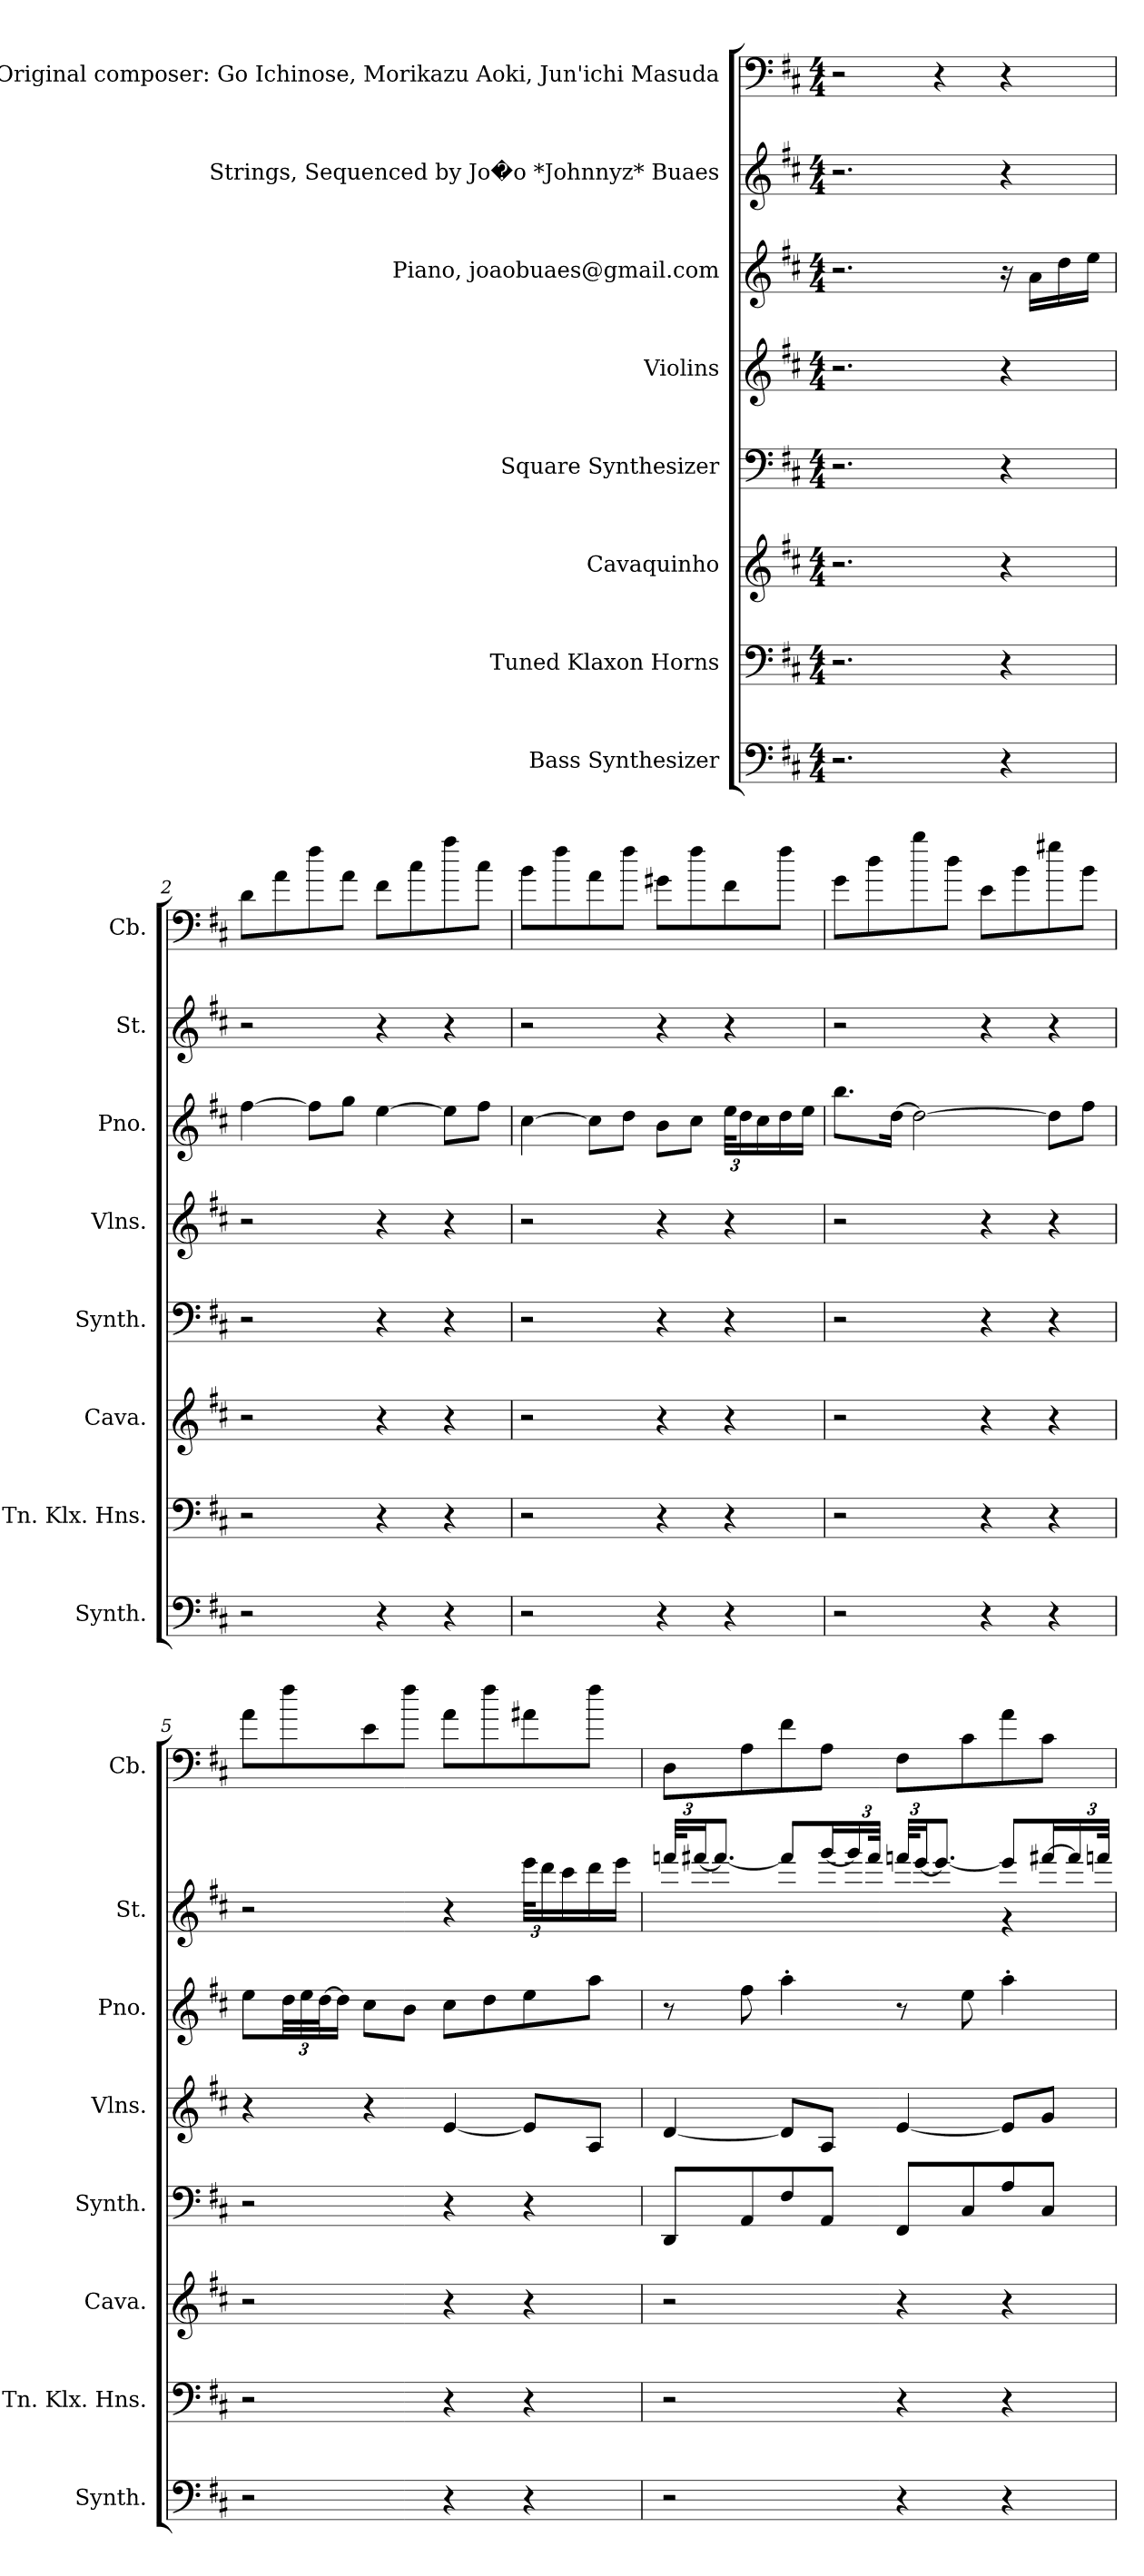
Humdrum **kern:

**kern	**kern	**kern	**kern	**kern	**kern	**kern	**kern
*part8	*part7	*part6	*part5	*part4	*part3	*part2	*part1
*staff8	*staff7	*staff6	*staff5	*staff4	*staff3	*staff2	*staff1
*I"Bass Synthesizer	*I"Tuned Klaxon Horns	*I"Cavaquinho	*I"Square Synthesizer	*I"Violins	*I"Piano, joaobuaes@gmail.com	*I"Strings, Sequenced by Jo�o *Johnnyz* Buaes	*I"Contrabass, Original composer: Go Ichinose, Morikazu Aoki, Jun'ichi Masuda
*I'Synth.	*I'Tn. Klx. Hns.	*I'Cava.	*I'Synth.	*I'Vlns.	*I'Pno.	*I'St.	*I'Cb.
*clefF4	*clefF4	*clefG2	*clefF4	*clefG2	*clefG2	*clefG2	*clefF4
*	*	*	*	*	*	*	*ITrd7c12
*k[f#c#]	*k[f#c#]	*k[f#c#]	*k[f#c#]	*k[f#c#]	*k[f#c#]	*k[f#c#]	*k[f#c#]
*M4/4	*M4/4	*M4/4	*M4/4	*M4/4	*M4/4	*M4/4	*M4/4
*MM84	*MM84	*MM84	*MM84	*MM84	*MM84	*MM84	*MM84
=1	=1	=1	=1	=1	=1	=1	=1
2.r	2.r	2.r	2.r	2.r	2.r	2.r	2r
.	.	.	.	.	.	.	4r
4r	4r	4r	4r	4r	16r	4r	4r
.	.	.	.	.	16a\LL	.	.
.	.	.	.	.	16dd\	.	.
.	.	.	.	.	16ee\JJ	.	.
!!LO:PB:g=z
=2	=2	=2	=2	=2	=2	=2	=2
2r	2r	2r	2r	2r	[4ff#\	2r	8D\L
.	.	.	.	.	.	.	8A\
.	.	.	.	.	8ff#\L]	.	8f#\
.	.	.	.	.	8gg\J	.	8A\J
4r	4r	4r	4r	4r	[4ee\	4r	8F#\L
.	.	.	.	.	.	.	8c#\
4r	4r	4r	4r	4r	8ee\L]	4r	8a\
.	.	.	.	.	8ff#\J	.	8c#\J
=3	=3	=3	=3	=3	=3	=3	=3
2r	2r	2r	2r	2r	[4cc#\	2r	8B\L
.	.	.	.	.	.	.	8f#\
.	.	.	.	.	8cc#\L]	.	8A\
.	.	.	.	.	8dd\J	.	8f#\J
4r	4r	4r	4r	4r	8b\L	4r	8G#X\L
.	.	.	.	.	8cc#\J	.	8f#\
*	*	*	*	*	*Xbrackettup	*	*
4r	4r	4r	4r	4r	48ee\KLL	4r	8F#\
.	.	.	.	.	24dd\	.	.
.	.	.	.	.	16cc#\	.	.
.	.	.	.	.	16dd\	.	8f#\J
.	.	.	.	.	16ee\JJ	.	.
=4	=4	=4	=4	=4	=4	=4	=4
2r	2r	2r	2r	2r	8.bb\L	2r	8G\L
.	.	.	.	.	.	.	8d\
.	.	.	.	.	[16dd\Jk	.	.
.	.	.	.	.	2dd\_	.	8b\
.	.	.	.	.	.	.	8d\J
4r	4r	4r	4r	4r	.	4r	8E\L
.	.	.	.	.	.	.	8B\
4r	4r	4r	4r	4r	8dd\L]	4r	8g#X\
.	.	.	.	.	8ff#\J	.	8B\J
!!LO:PB:g=z
=5	=5	=5	=5	=5	=5	=5	=5
2r	2r	2r	2r	4r	8ee\L	2r	8A\L
.	.	.	.	.	48dd\LL	.	8f#\
.	.	.	.	.	48ee\	.	.
.	.	.	.	.	[48dd\J	.	.
.	.	.	.	.	16dd\JJ]	.	.
.	.	.	.	4r	8cc#\L	.	8E\
.	.	.	.	.	8b\J	.	8f#\J
4r	4r	4r	4r	[4e/	8cc#\L	4r	8A\L
.	.	.	.	.	8dd\	.	8f#\
*	*	*	*	*	*	*Xbrackettup	*
4r	4r	4r	4r	8e/L]	8ee\	48eee\KLL	8A#X\
.	.	.	.	.	.	24ddd\	.
.	.	.	.	.	.	16ccc#\	.
.	.	.	.	8A/J	8aa\J	16ddd\	8f#\J
.	.	.	.	.	.	16eee\JJ	.
!!LO:PB:g=z
=6	=6	=6	=6	=6	=6	=6	=6
*	*	*	*	*	*	*^	*
2r	2r	2r	8DD/L	[4d/	8r	48fffn/KLL	2.ryy	8DD\L
.	.	.	.	.	.	[24fff#X/J	.	.
.	.	.	.	.	.	8.fff#/J_	.	.
.	.	.	8AA/	.	8ff#\	.	.	8AA\
.	.	.	8F#/	8d/L]	4aa'\	8fff#/L]	.	8F#\
.	.	.	8AA/J	8A/J	.	[16ggg/L	.	8AA\J
.	.	.	.	.	.	24ggg/]	.	.
.	.	.	.	.	.	48fff#/JJk	.	.
4r	4r	4r	8FF#/L	[4e/	8r	48fffn/KLL	.	8FF#\L
.	.	.	.	.	.	[24eee/J	.	.
.	.	.	.	.	.	8.eee/J_	.	.
.	.	.	8C#/	.	8ee\	.	.	8C#\
4r	4r	4r	8A/	8e/L]	4aa'\	8eee/L]	4r	8A\
.	.	.	8C#/J	8g/J	.	[16fff#X/L	.	8C#\J
.	.	.	.	.	.	24fff#/]	.	.
.	.	.	.	.	.	48fffn/JJk	.	.
*	*	*	*	*	*	*v	*v	*
=	=	=	=	=	=	=	=
*-	*-	*-	*-	*-	*-	*-	*-
